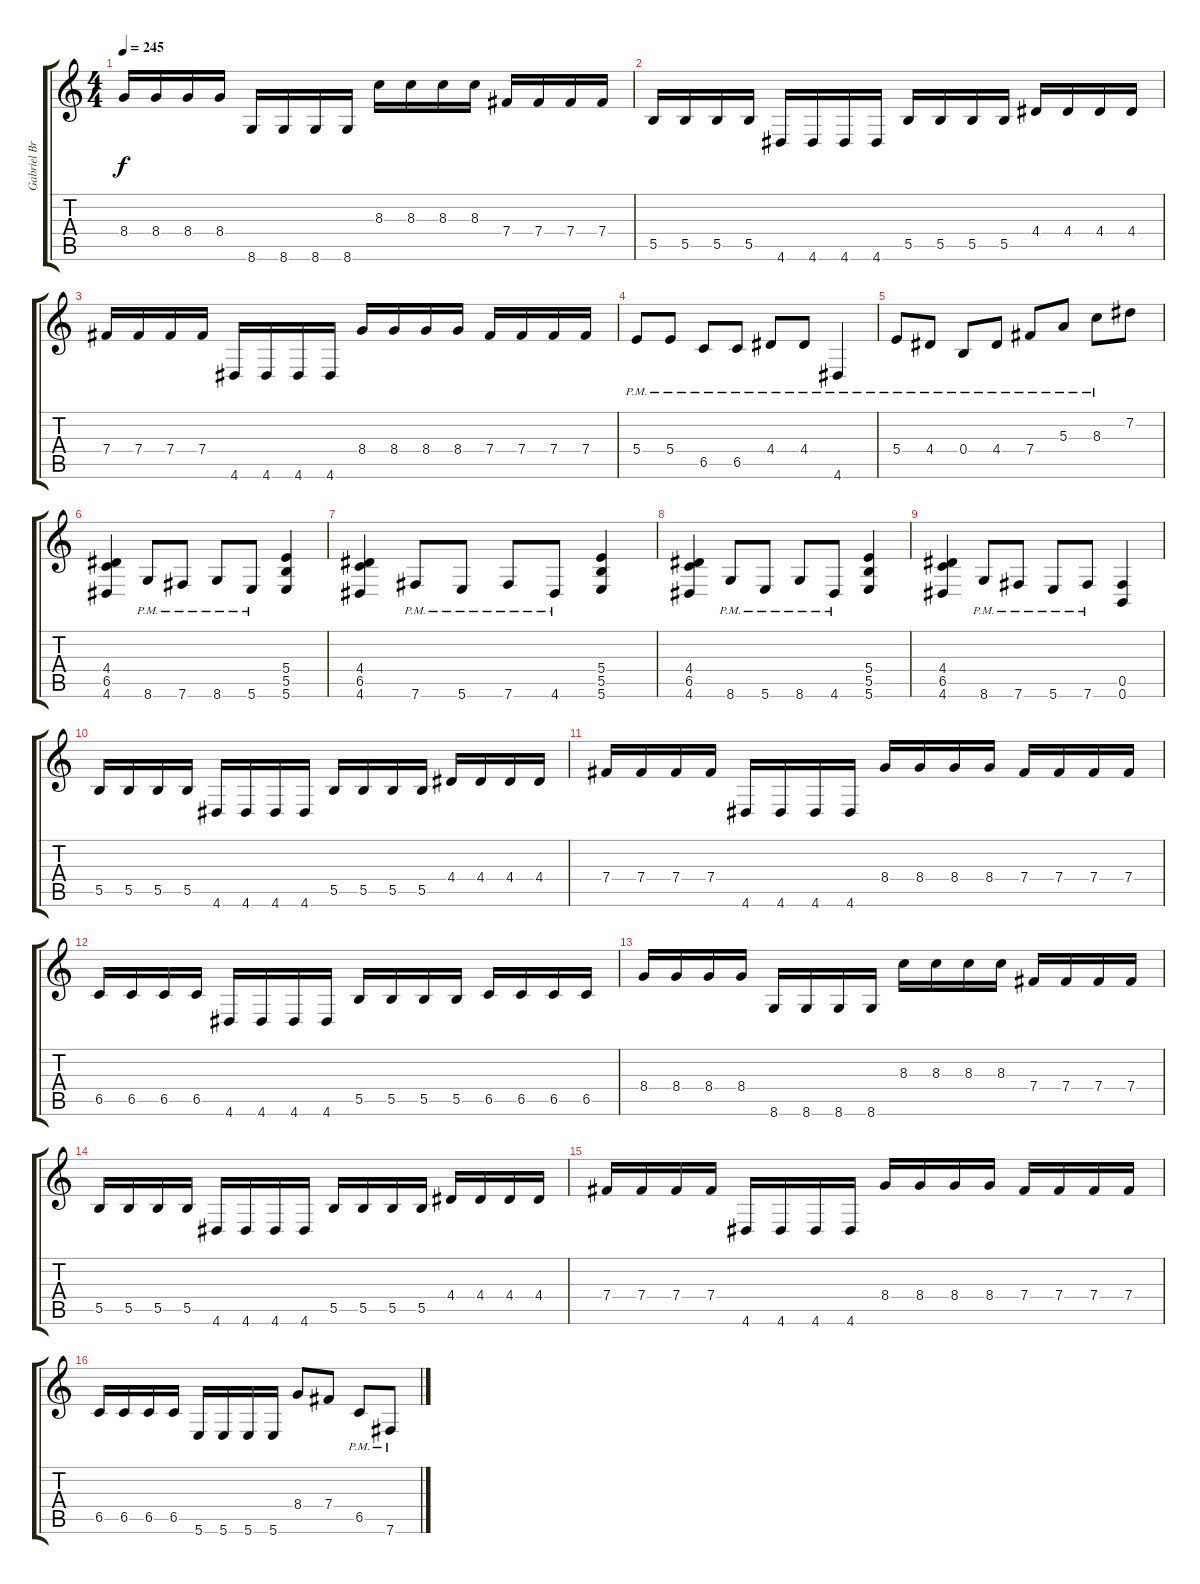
\track ("Gabriel Brault-Pilon" "Gabriel Br") {instrument overdrivenguitar}
\staff {score tabs}
\tuning (Db4 Ab3 E3 B2 Gb2 B1) {hide}
\ts (4 4)
\tempo 245
\clef g2
\ks c
8.4.16{dy f} 8.4.16 8.4.16 8.4.16 8.6.16 8.6.16 8.6.16 8.6.16 8.3.16 8.3.16 8.3.16 8.3.16 7.4.16 7.4.16 7.4.16 7.4.16 |
5.5.16 5.5.16 5.5.16 5.5.16 4.6.16 4.6.16 4.6.16 4.6.16 5.5.16 5.5.16 5.5.16 5.5.16 4.4.16 4.4.16 4.4.16 4.4.16 |
7.4.16 7.4.16 7.4.16 7.4.16 4.6.16 4.6.16 4.6.16 4.6.16 8.4.16 8.4.16 8.4.16 8.4.16 7.4.16 7.4.16 7.4.16 7.4.16 |
5.4{pm}.8 5.4{pm}.8 6.5{pm}.8 6.5{pm}.8 4.4{pm}.8 4.4{pm}.8 4.6{pm}.4 |
5.4{pm}.8 4.4{pm}.8 0.4{pm}.8 4.4{pm}.8 7.4{pm}.8 5.3{pm}.8 8.3{pm}.8 7.2.8 |
(4.4 6.5 4.6).4 8.6{pm}.8 7.6{pm}.8 8.6{pm}.8 5.6{pm}.8 (5.4 5.5 5.6).4 |
(4.4 6.5 4.6).4 7.6{pm}.8 5.6{pm}.8 7.6{pm}.8 4.6{pm}.8 (5.4 5.5 5.6).4 |
(4.4 6.5 4.6).4 8.6{pm}.8 5.6{pm}.8 8.6{pm}.8 4.6{pm}.8 (5.4 5.5 5.6).4 |
(4.4 6.5 4.6).4 8.6{pm}.8 7.6{pm}.8 5.6{pm}.8 7.6{pm}.8 (0.5 0.6).4 |
5.5.16 5.5.16 5.5.16 5.5.16 4.6.16 4.6.16 4.6.16 4.6.16 5.5.16 5.5.16 5.5.16 5.5.16 4.4.16 4.4.16 4.4.16 4.4.16 |
7.4.16 7.4.16 7.4.16 7.4.16 4.6.16 4.6.16 4.6.16 4.6.16 8.4.16 8.4.16 8.4.16 8.4.16 7.4.16 7.4.16 7.4.16 7.4.16 |
6.5.16 6.5.16 6.5.16 6.5.16 4.6.16 4.6.16 4.6.16 4.6.16 5.5.16 5.5.16 5.5.16 5.5.16 6.5.16 6.5.16 6.5.16 6.5.16 |
8.4.16 8.4.16 8.4.16 8.4.16 8.6.16 8.6.16 8.6.16 8.6.16 8.3.16 8.3.16 8.3.16 8.3.16 7.4.16 7.4.16 7.4.16 7.4.16 |
5.5.16 5.5.16 5.5.16 5.5.16 4.6.16 4.6.16 4.6.16 4.6.16 5.5.16 5.5.16 5.5.16 5.5.16 4.4.16 4.4.16 4.4.16 4.4.16 |
7.4.16 7.4.16 7.4.16 7.4.16 4.6.16 4.6.16 4.6.16 4.6.16 8.4.16 8.4.16 8.4.16 8.4.16 7.4.16 7.4.16 7.4.16 7.4.16 |
6.5.16 6.5.16 6.5.16 6.5.16 5.6.16 5.6.16 5.6.16 5.6.16 8.4.8 7.4.8 6.5{pm}.8 7.6{pm}.8
